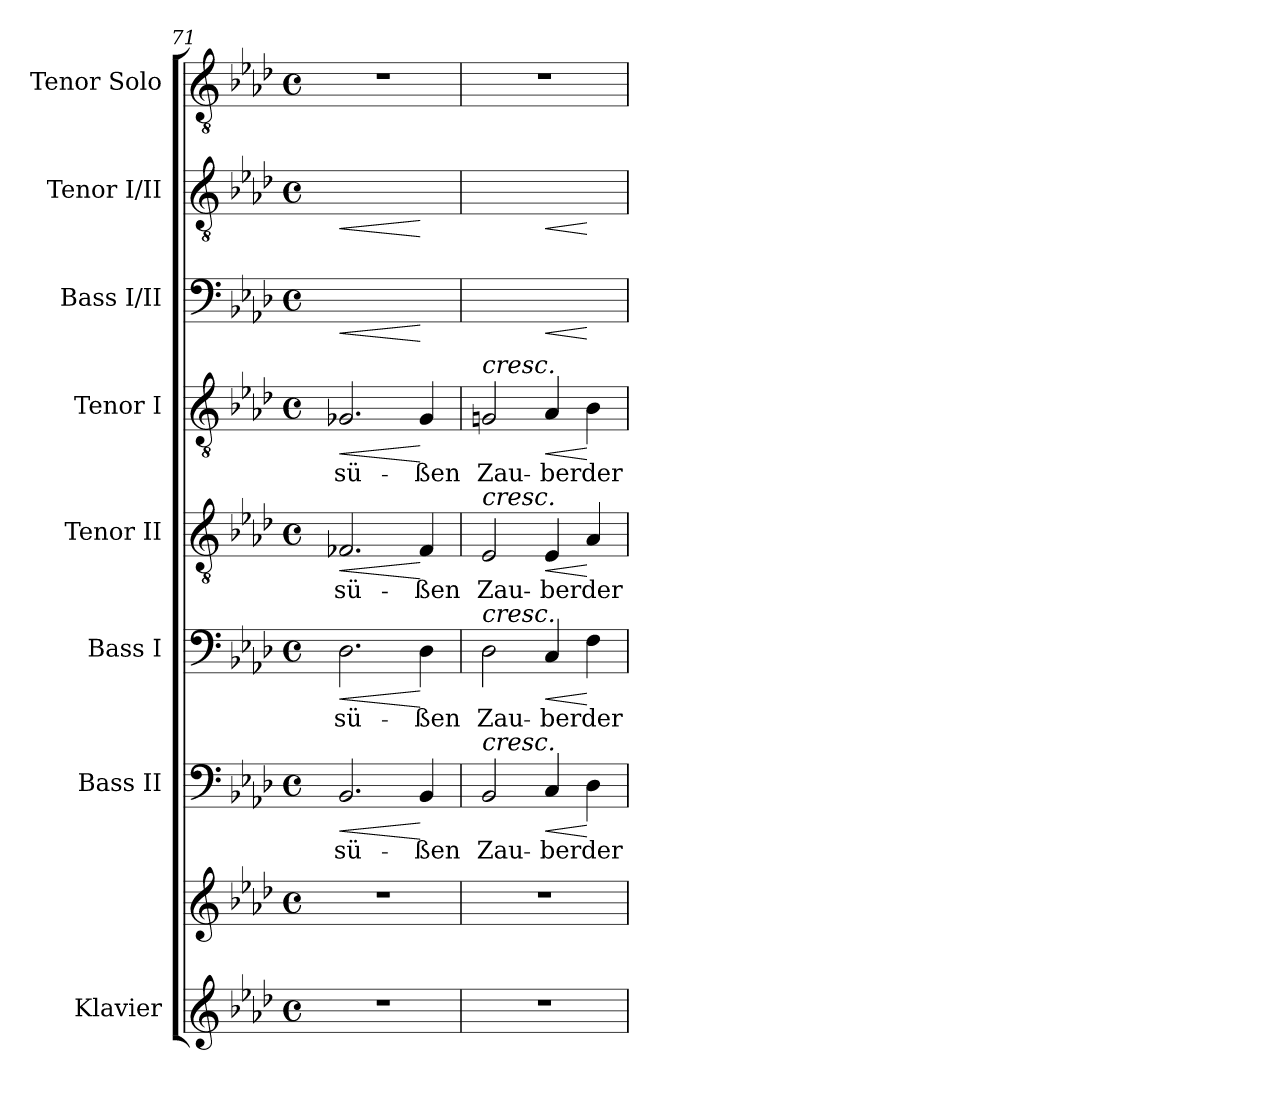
**kern	**kern	**kern	**text	**dynam	**kern	**text	**dynam	**kern	**text	**dynam	**kern	**text	**dynam	**kern	**text	**dynam	**kern	**text	**dynam	**kern
*part8	*part8	*part7	*part7	*part7	*part6	*part6	*part6	*part5	*part5	*part5	*part4	*part4	*part4	*part3	*part3	*part3	*part2	*part2	*part2	*part1
*staff9	*staff8	*staff7	*staff7	*staff7	*staff6	*staff6	*staff6	*staff5	*staff5	*staff5	*staff4	*staff4	*staff4	*staff3	*staff3	*staff3	*staff2	*staff2	*staff2	*staff1
*I"Klavier	*	*I"Bass II	*	*	*I"Bass I	*	*	*I"Tenor II	*	*	*I"Tenor I	*	*	*I"Bass I/II	*	*	*I"Tenor I/II	*	*	*I"Tenor Solo
*I'Klav.	*	*I'B.	*	*	*I'B.	*	*	*I'T.	*	*	*I'T.	*	*	*I'B.	*	*	*I'T.	*	*	*I'T. Solo
*clefG2	*clefG2	*clefF4	*	*	*clefF4	*	*	*clefGv2	*	*	*clefGv2	*	*	*clefF4	*	*	*clefGv2	*	*	*clefGv2
*	*	*	*	*	*	*	*	*ITrd7c12	*	*	*ITrd7c12	*	*	*	*	*	*ITrd7c12	*	*	*ITrd7c12
*k[b-e-a-d-]	*k[b-e-a-d-]	*k[b-e-a-d-]	*	*	*k[b-e-a-d-]	*	*	*k[b-e-a-d-]	*	*	*k[b-e-a-d-]	*	*	*k[b-e-a-d-]	*	*	*k[b-e-a-d-]	*	*	*k[b-e-a-d-]
*A-:	*A-:	*A-:	*	*	*A-:	*	*	*A-:	*	*	*A-:	*	*	*A-:	*	*	*A-:	*	*	*A-:
*M4/4	*M4/4	*M4/4	*	*	*M4/4	*	*	*M4/4	*	*	*M4/4	*	*	*M4/4	*	*	*M4/4	*	*	*M4/4
*met(c)	*met(c)	*met(c)	*	*	*met(c)	*	*	*met(c)	*	*	*met(c)	*	*	*met(c)	*	*	*met(c)	*	*	*met(c)
=71	=71	=71	=71	=71	=71	=71	=71	=71	=71	=71	=71	=71	=71	=71	=71	=71	=71	=71	=71	=71
!	!	!	!LO:LY:b:color=#000000	!LO:HP:b	!	!	!	!	!	!	!	!	!	!	!	!	!	!	!	!
!	!	!	!	!	!	!LO:LY:b:color=#000000	!LO:HP:b	!	!	!	!	!	!	!	!	!	!	!	!	!
!	!	!	!	!	!	!	!	!	!LO:LY:b:color=#000000	!LO:HP:b	!	!	!	!	!	!	!	!	!	!
!	!	!	!	!	!	!	!	!	!	!	!	!LO:LY:b:color=#000000	!LO:HP:b	!	!	!	!	!	!	!
!	!	!	!	!	!	!	!	!	!	!	!	!	!	!	!LO:LY:b:color=#000000	!LO:HP:b	!	!	!	!
*	*	*	*	*	*	*	*	*	*	*	*	*	*	*^	*	*	*	*	*	*
!	!	!	!	!	!	!	!	!	!	!	!	!	!	!	!	!	!	!	!LO:LY:b:color=#000000	!LO:HP:b	!
*	*	*	*	*	*	*	*	*	*	*	*	*	*	*	*	*	*	*^	*	*	*
1r	1r	2.BB-i/	sü-	<	2.D-i\	sü-	<	2.FF-Xi/	sü-	<	2.GG-Xi/	sü-	<	2.D-i/yy	2.BB-i\yy	sü-	<	2.GG-Xi/yy	2.FF-Xi\yy	sü-	<	1r
!	!	!	!LO:LY:b:color=#000000	!	!	!	!	!	!	!	!	!	!	!	!	!	!	!	!	!	!	!
!	!	!	!	!	!	!LO:LY:b:color=#000000	!	!	!	!	!	!	!	!	!	!	!	!	!	!	!	!
!	!	!	!	!	!	!	!	!	!LO:LY:b:color=#000000	!	!	!	!	!	!	!	!	!	!	!	!	!
!	!	!	!	!	!	!	!	!	!	!	!	!LO:LY:b:color=#000000	!	!	!	!	!	!	!	!	!	!
!	!	!	!	!	!	!	!	!	!	!	!	!	!	!	!	!LO:LY:b:color=#000000	!	!	!	!	!	!
!	!	!	!	!	!	!	!	!	!	!	!	!	!	!	!	!	!	!	!	!LO:LY:b:color=#000000	!	!
.	.	4BB-i/	-ßen	[	4D-i\	-ßen	[	4FF-i/	-ßen	[	4GG-i/	-ßen	[	4D-i/yy	4BB-i\yy	-ßen	[	4GG-i/yy	4FF-i\yy	-ßen	[	.
=72	=72	=72	=72	=72	=72	=72	=72	=72	=72	=72	=72	=72	=72	=72	=72	=72	=72	=72	=72	=72	=72	=72
!	!	!	!LO:LY:b:color=#000000	!	!	!	!	!	!	!	!	!	!	!	!	!	!	!	!	!	!	!
!	!	!	!	!	!	!LO:LY:b:color=#000000	!	!	!	!	!	!	!	!	!	!	!	!	!	!	!	!
!	!	!	!	!	!	!	!	!	!LO:LY:b:color=#000000	!	!	!	!	!	!	!	!	!	!	!	!	!
!	!	!	!	!	!	!	!	!	!	!	!	!LO:LY:b:color=#000000	!	!	!	!	!	!	!	!	!	!
!	!	!	!	!	!	!	!	!	!	!	!	!	!	!	!	!LO:LY:b:color=#000000	!	!	!	!	!	!
!	!	!	!	!	!	!	!	!	!	!	!LO:TX:a:i:t=cresc.	!	!	!	!	!	!	!	!	!	!	!
!	!	!	!	!	!	!	!	!LO:TX:a:i:t=cresc.	!	!	!	!	!	!	!	!	!	!	!	!	!	!
!	!	!	!	!	!LO:TX:a:i:t=cresc.	!	!	!	!	!	!	!	!	!	!	!	!	!	!	!	!	!
!	!	!LO:TX:a:i:t=cresc.	!	!	!	!	!	!	!	!	!	!	!	!	!	!	!	!	!	!	!	!
!	!	!	!	!	!	!	!	!	!	!	!	!	!	!	!	!	!	!	!	!LO:LY:b:color=#000000	!	!
1r	1r	2BB-i/	Zau-	.	2D-i\	Zau-	.	2EE-i/	Zau-	.	2GGni/	Zau-	.	2D-i/yy	2BB-i\yy	Zau-	.	2GGi/yy	2EE-i\yy	Zau-	.	1r
!	!	!	!LO:LY:b:color=#000000	!LO:HP:b	!	!	!	!	!	!	!	!	!	!	!	!	!	!	!	!	!	!
!	!	!	!	!	!	!LO:LY:b:color=#000000	!LO:HP:b	!	!	!	!	!	!	!	!	!	!	!	!	!	!	!
!	!	!	!	!	!	!	!	!	!LO:LY:b:color=#000000	!LO:HP:b	!	!	!	!	!	!	!	!	!	!	!	!
!	!	!	!	!	!	!	!	!	!	!	!	!LO:LY:b:color=#000000	!LO:HP:b	!	!	!	!	!	!	!	!	!
!	!	!	!	!	!	!	!	!	!	!	!	!	!	!	!	!LO:LY:b:color=#000000	!LO:HP:b	!	!	!	!	!
!	!	!	!	!	!	!	!	!	!	!	!	!	!	!	!	!	!	!	!	!LO:LY:b:color=#000000	!LO:HP:b	!
.	.	4Ci/	-ber	<	4Ci/	-ber	<	4EE-i/	-ber	<	4AA-i/	-ber	<	4Ci/yy	4Ci\yy	-ber	<	4AA-i/yy	4EE-i\yy	-ber	<	.
!	!	!	!LO:LY:b:color=#000000	!	!	!	!	!	!	!	!	!	!	!	!	!	!	!	!	!	!	!
!	!	!	!	!	!	!LO:LY:b:color=#000000	!	!	!	!	!	!	!	!	!	!	!	!	!	!	!	!
!	!	!	!	!	!	!	!	!	!LO:LY:b:color=#000000	!	!	!	!	!	!	!	!	!	!	!	!	!
!	!	!	!	!	!	!	!	!	!	!	!	!LO:LY:b:color=#000000	!	!	!	!	!	!	!	!	!	!
!	!	!	!	!	!	!	!	!	!	!	!	!	!	!	!	!LO:LY:b:color=#000000	!	!	!	!	!	!
!	!	!	!	!	!	!	!	!	!	!	!	!	!	!	!	!	!	!	!	!LO:LY:b:color=#000000	!	!
.	.	4D-i\	der	[	4Fi\	der	[	4AA-i/	der	[	4BB-i\	der	[	4Fi/yy	4D-i\yy	der	[	4BB-i/yy	4AA-i\yy	der	[	.
*	*	*	*	*	*	*	*	*	*	*	*	*	*	*v	*v	*	*	*	*	*	*	*
*	*	*	*	*	*	*	*	*	*	*	*	*	*	*	*	*	*v	*v	*	*	*
=	=	=	=	=	=	=	=	=	=	=	=	=	=	=	=	=	=	=	=	=
*-	*-	*-	*-	*-	*-	*-	*-	*-	*-	*-	*-	*-	*-	*-	*-	*-	*-	*-	*-	*-
